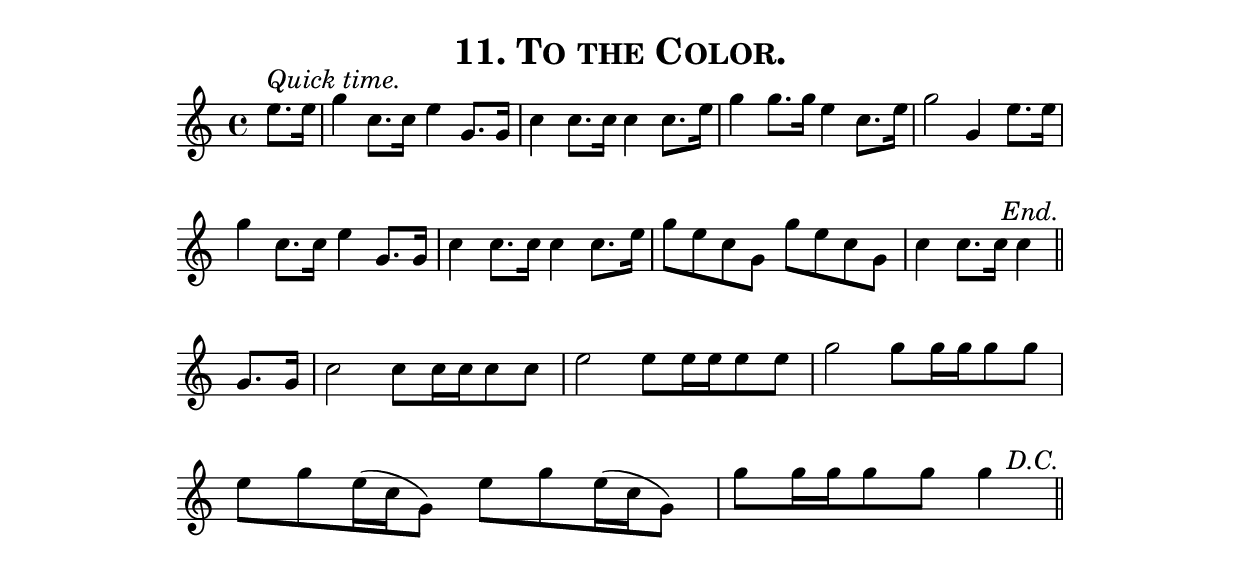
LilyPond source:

\version "2.8"
\paper{ line-width=15\cm indent=0\mm }

\header{ tagline="" title=\markup \smallCaps "11. To the Color." }

tempomark = { \once \override TextScript #'padding = #1
              s1*0^\markup { \large \italic { Quick time. } } }
end       = { \mark \markup { \large \italic "End." } }
enddc     = { \mark \markup { \hspace #0 \raise #1 \large \italic "D.C." } }

\score {
 \new Staff \relative c'' {
  \override Score.RehearsalMark #'break-visibility = #begin-of-line-invisible
  \override Score.RehearsalMark #'self-alignment-X = #right

  \set Staff.midiInstrument = #"trumpet"
  \set Score.barNumberVisibility = ##f
  \clef treble
  \key c \major
  \autoBeamOff
  \time 4/4
  \tempomark 

  \partial 4 e8.[ e16] |
  g4 c,8.[ c16] e4 g,8.[ g16] |
  c4 c8.[ c16] c4 c8.[ e16] |

  g4 g8.[ g16] e4 c8.[ e16] |
  g2 g,4 e'8.[ e16] |
  g4 c,8.[ c16] e4 g,8.[ g16] |

  c4 c8.[ c16] c4 c8.[ e16] |
  g8[ e c g] g'[ e c g] |
  \partial 4*3 c4 c8.[ c16] c4 \end \bar "||" \break

  \partial 4 g8.[ g16] |
  c2 c8[ c16 c c8 c] |
  e2 e8[ e16 e e8 e] |
  g2 g8[ g16 g g8 g] |

  e8[ g e16( c g8)] e'[ g e16( c g8)] |
  g'[ g16 g g8 g] g4 \enddc \bar "||"

 }
 \layout { }
 \midi { \tempo 4=120 }
}
